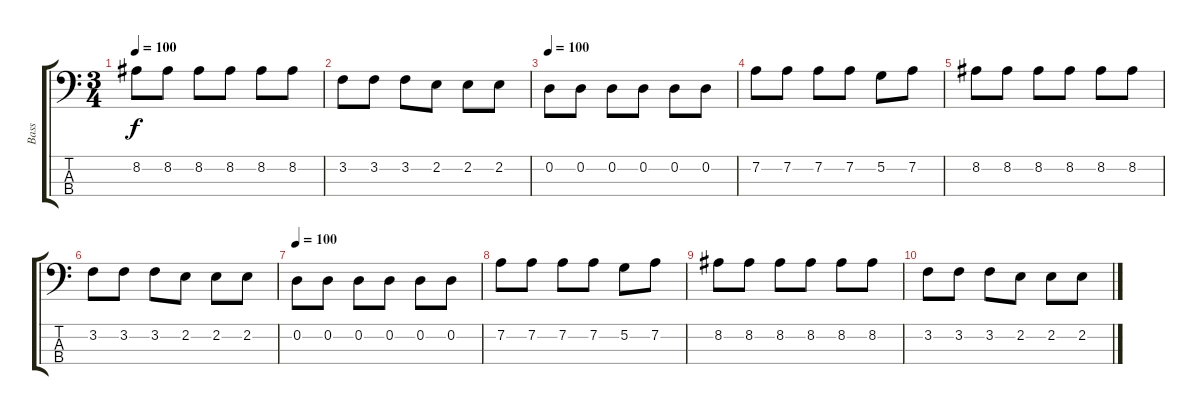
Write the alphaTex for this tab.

\track ("Bass" "Bass") {instrument electricbasspick}
\staff {score tabs}
\tuning (G2 D2 A1 D1) {hide}
\ts (3 4)
\tempo 100
\clef f4
\ks c
8.2.8{dy f} 8.2.8 8.2.8 8.2.8 8.2.8 8.2.8 |
3.2.8 3.2.8 3.2.8 2.2.8 2.2.8 2.2.8 |
\tempo 100
0.2.8 0.2.8 0.2.8 0.2.8 0.2.8 0.2.8 |
7.2.8 7.2.8 7.2.8 7.2.8 5.2.8 7.2.8 |
8.2.8 8.2.8 8.2.8 8.2.8 8.2.8 8.2.8 |
3.2.8 3.2.8 3.2.8 2.2.8 2.2.8 2.2.8 |
\tempo 100
0.2.8 0.2.8 0.2.8 0.2.8 0.2.8 0.2.8 |
7.2.8 7.2.8 7.2.8 7.2.8 5.2.8 7.2.8 |
8.2.8 8.2.8 8.2.8 8.2.8 8.2.8 8.2.8 |
3.2.8 3.2.8 3.2.8 2.2.8 2.2.8 2.2.8
